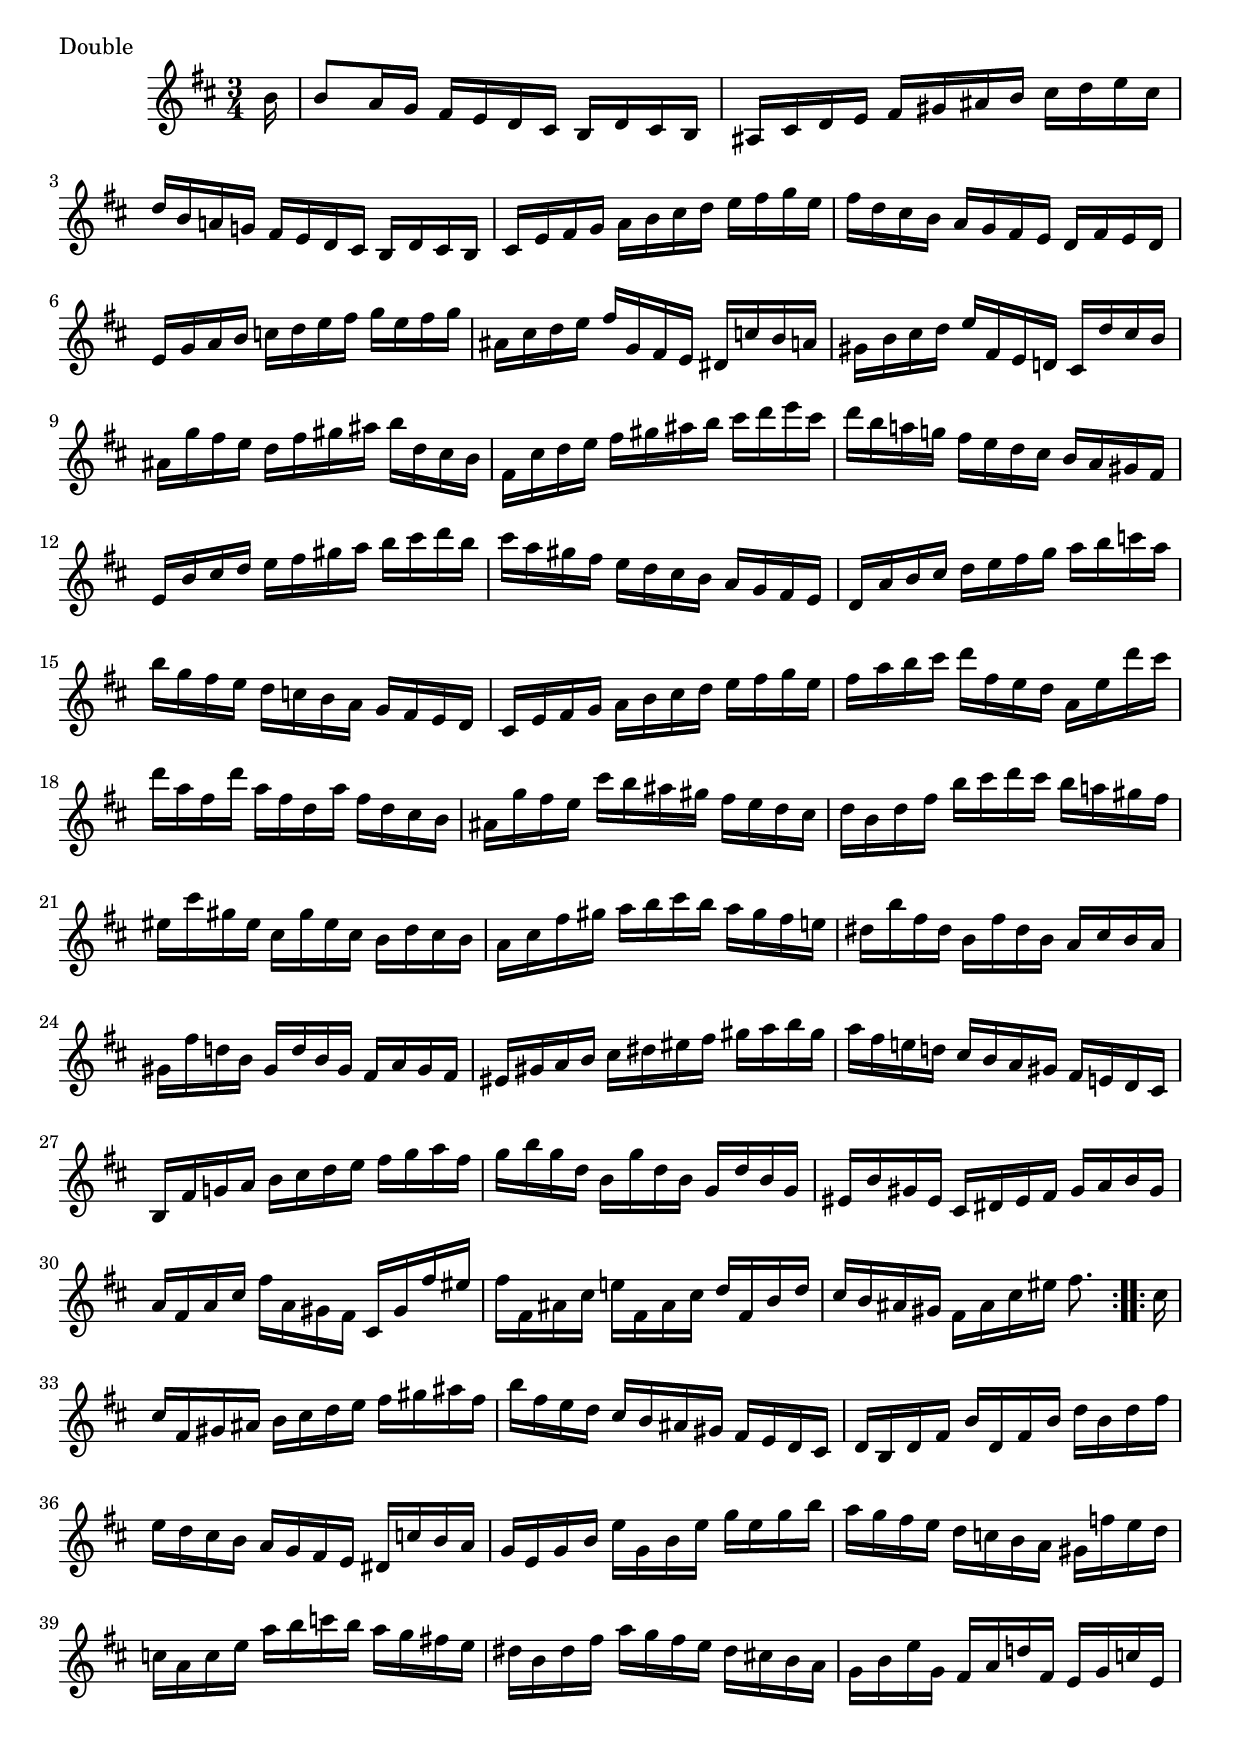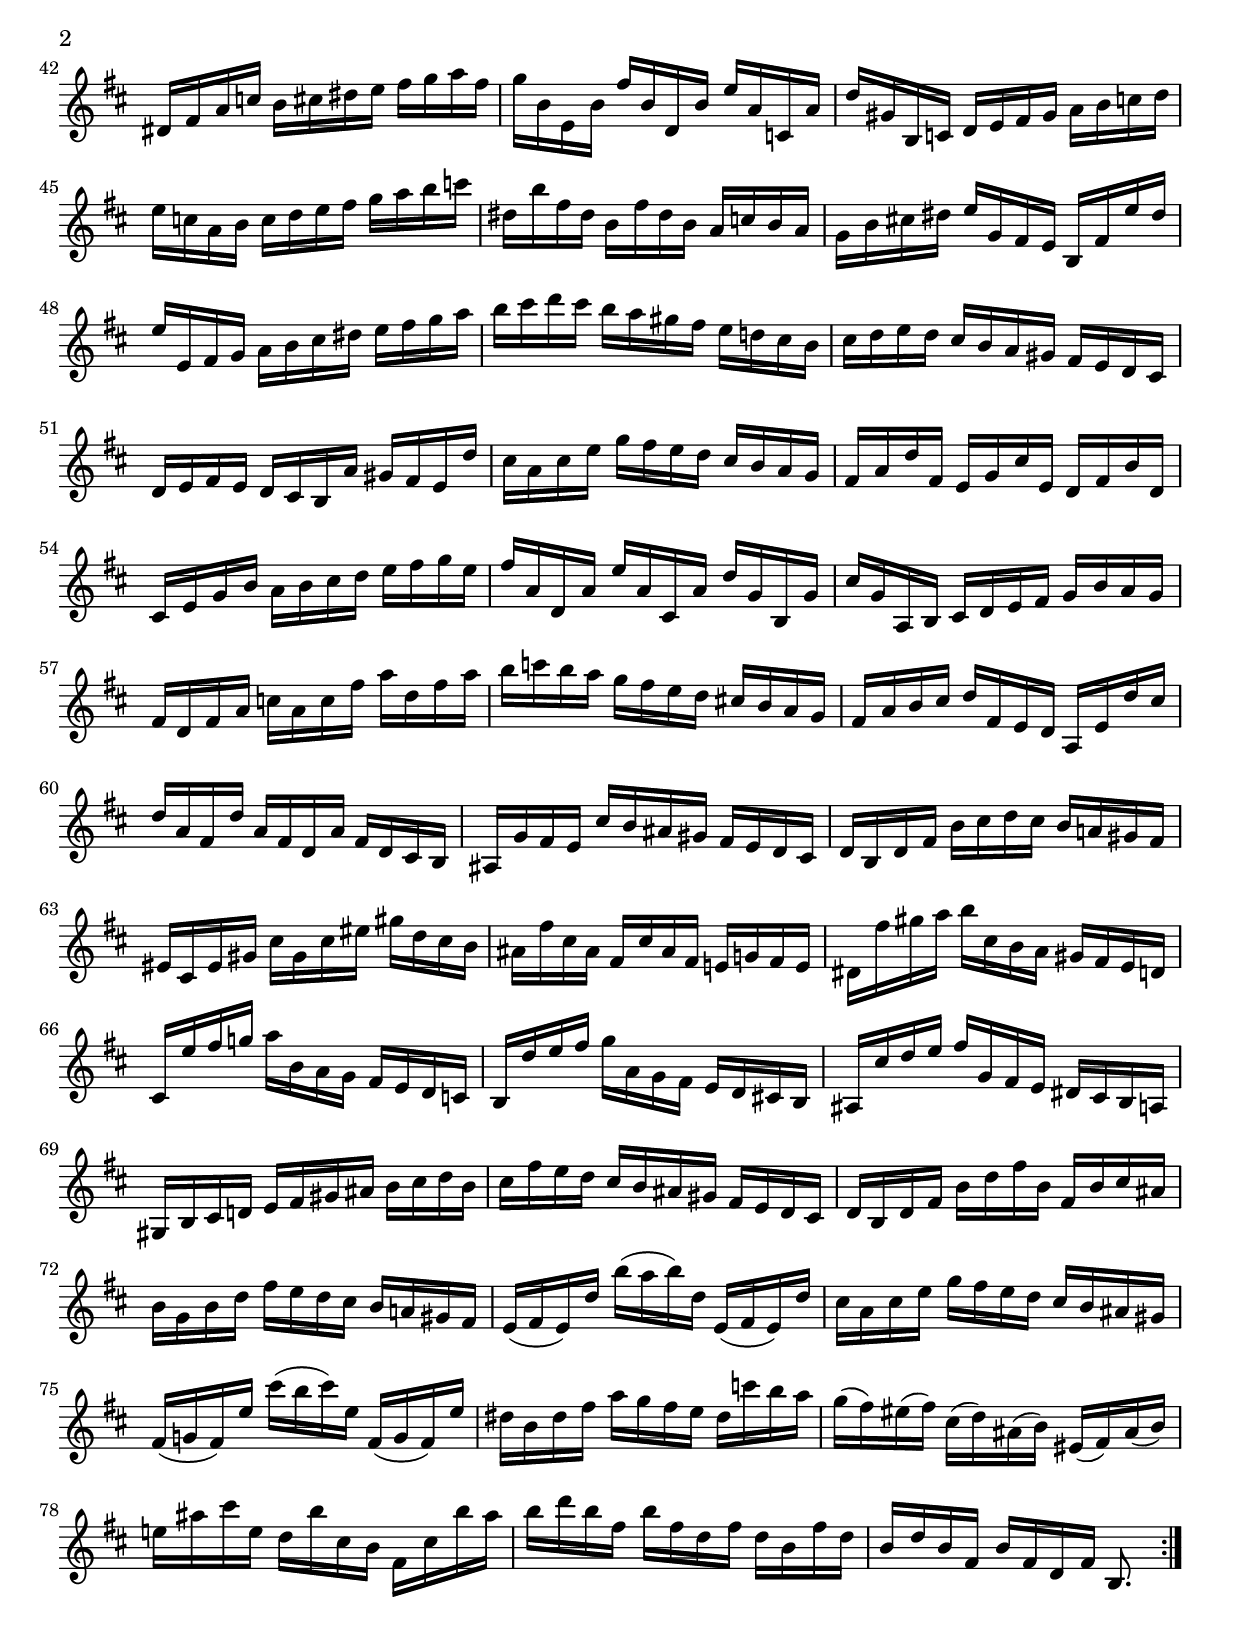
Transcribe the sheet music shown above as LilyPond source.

\version "1.4.0"

% Movement 4, Double

\version "1.4.0"

ivA = \notes { 
  b'16 |
  % 1
  b'8  a'16  g'16  fis'16  e'16  d'16  cis'16  b16  d'16  
  cis'16  b16  |
  % 2
  ais16  cis'16  d'16  e'16  fis'16  gis'16  ais'16  b'16  
  cis''16  d''16  e''16  cis''16  |
  % 3
  d''16  b'16  a'!16  g'!16  fis'16  e'16  d'16  cis'16  b16  
  d'16  cis'16  b16  |
  % 4
  cis'16  e'16  fis'16  g'16  a'16  b'16  cis''16  d''16  
  e''16  fis''16  g''16  e''16  |
  % 5
  fis''16  d''16  cis''16  b'16  a'16  g'16  fis'16  e'16  
  d'16  fis'16  e'16  d'16  |
  % 6
  e'16  g'16  a'16  b'16  c''16  d''16  e''16  fis''16  g''16 
   e''16  fis''16  g''16  |
  % 7
  ais'16  cis''16  d''16  e''16  fis''16  g'16  fis'16  e'16  
  dis'16  c''16  b'16  a'16  |
  % 8
  gis'16  b'16  cis''16  d''16  e''16  fis'16  e'16  d'!16  
  cis'16  d''16  cis''16  b'16  |
  % 9
  ais'16  g''16  fis''16  e''16  d''16  fis''16  gis''16  
  ais''16  b''16  d''16  cis''16  b'16  |
  % 10
  fis'16  cis''16  d''16  e''16  fis''16  gis''16  ais''16  
  b''16  cis'''16  d'''16  e'''16  cis'''16  |
  % 11
  d'''16  b''16  a''!16  g''!16  fis''16  e''16  d''16  cis''16 
   b'16  a'16  gis'16  fis'16  |
  % 12
  e'16  b'16  cis''16  d''16  e''16  fis''16  gis''16  a''16  
  b''16  cis'''16  d'''16  b''16  |
  % 13
  cis'''16  a''16  gis''16  fis''16  e''16  d''16  cis''16  
  b'16  a'16  g'16  fis'16  e'16  |
  % 14
  d'16  a'16  b'16  cis''16  d''16  e''16  fis''16  g''16  
  a''16  b''16  c'''16  a''16  |
  % 15
  b''16  g''16  fis''16  e''16  d''16  c''16  b'16  a'16  
  g'16  fis'16  e'16  d'16  |
  % 16
  cis'16  e'16  fis'16  g'16  a'16  b'16  cis''16  d''16  
  e''16  fis''16  g''16  e''16  |
  % 17
  fis''16  a''16  b''16  cis'''16  d'''16  fis''16  e''16  
  d''16  a'16  e''16  d'''16  cis'''16  |
  % 18
  d'''16  a''16  fis''16  d'''16  a''16  fis''16  d''16  
  a''16  fis''16  d''16  cis''16  b'16  |
  % 19
  ais'16  g''16  fis''16  e''16  cis'''16  b''16  ais''16  
  gis''16  fis''16  e''16  d''16  cis''16  |
  % 20
  d''16  b'16  d''16  fis''16  b''16  cis'''16  d'''16  
  cis'''16  b''16  a''!16  gis''16  fis''16  |
  % 21
  eis''16  cis'''16  gis''16  eis''16  cis''16  gis''16  eis''16  
  cis''16  b'16  d''16  cis''16  b'16  |
  % 22
  a'16  cis''16  fis''16  gis''16  a''16  b''16  cis'''16  
  b''16  a''16  gis''16  fis''16  e''!16  |
  % 23
  dis''16  b''16  fis''16  dis''16  b'16  fis''16  dis''16  
  b'16  a'16  cis''16  b'16  a'16  |
  % 24
  gis'16  fis''16  d''!16  b'16  gis'16  d''16  b'16  gis'16  
  fis'16  a'16  gis'16  fis'16  |
  % 25
  eis'16  gis'16  a'16  b'16  cis''16  dis''16  eis''16  fis''16  
  gis''16  a''16  b''16  gis''16  |
  % 26
  a''16  fis''16  e''!16  d''!16  cis''16  b'16  a'16  gis'16  
  fis'16  e'!16  d'16  cis'16  |
  % 27
  b16  fis'16  g'!16  a'16  b'16  cis''16  d''16  e''16  
  fis''16  g''16  a''16  fis''16  |
  % 28
  g''16  b''16  g''16  d''16  b'16  g''16  d''16  b'16  g'16  
  d''16  b'16  g'16  |
  % 29
  eis'16  b'16  gis'16  eis'16  cis'16  dis'16  eis'16  fis'16  
  gis'16  a'16  b'16  gis'16  |
  % 30
  a'16  fis'16  a'16  cis''16  fis''16  a'16  gis'16  fis'16  
  cis'16  gis'16  fis''16  eis''16  |
  % 31
  fis''16  fis'16  ais'16  cis''16  e''!16  fis'16  ais'16  
  cis''16  d''16  fis'16  b'16  d''16  |
  % 32
  cis''16  b'16  ais'16  gis'16  fis'16  ais'16  cis''16  
  eis''16  \property Voice.noAutoBeaming=##t fis''8.

  \property Voice.noAutoBeaming=##f cis''16  |
  % 33
  cis''16  fis'16  gis'16  ais'16  b'16  cis''16  d''16  
  e''16  fis''16  gis''16  ais''16  fis''16  |
  % 34
  b''16  fis''16  e''16  d''16  cis''16  b'16  ais'16  gis'16 
  fis'16  e'16  d'16  cis'16  |
  % 35
  d'16  b16  d'16  fis'16  b'16  d'16  fis'16  b'16  d''16  
  b'16  d''16  fis''16  |
  % 36
  e''16  d''16  cis''16  b'16  a'16  g'16  fis'16  e'16  
  dis'16  c''16  b'16  a'16  |
  % 37
  g'16  e'16  g'16  b'16  e''16  g'16  b'16  e''16  g''16  
  e''16  g''16  b''16  |
  % 38
  a''16  g''16  fis''16  e''16  d''16  c''16  b'16  a'16  
  gis'16  f''16  e''16  d''16  |
  % 39
  c''16  a'16  c''16  e''16  a''16  b''16  c'''16  b''16  
  a''16  g''16  fis''!16  e''16  |
  % 40
  dis''16  b'16  dis''16  fis''16  a''16  g''16  fis''16  
  e''16  dis''16  cis''!16  b'16  a'16  |
  % 41
  g'16  b'16  e''16  g'16  fis'16  a'16  d''!16  fis'16  e'16  
  g'16  c''16  e'16  |
  % 42
  dis'16  fis'16  a'16  c''16  b'16  cis''16  dis''16  e''16  
  fis''16  g''16  a''16  fis''16  |
  % 43
  g''16  b'16  e'16  b'16  fis''16  b'16  d'16  b'16  e''16  
  a'16  c'16  a'16  |
  % 44
  d''16  gis'16  b16  c'16  d'16  e'16  fis'16  gis'16  a'16  
  b'16  c''16  d''16  |
  % 45
  e''16  c''16  a'16  b'16  c''16  d''16  e''16  fis''16  
  g''16  a''16  b''16  c'''16  |
  % 46
  dis''16  b''16  fis''16  dis''16  b'16  fis''16  dis''16  
  b'16  a'16  c''16  b'16  a'16  |
  % 47
  g'16  b'16  cis''!16  dis''16  e''16  g'16  fis'16  e'16  
  b16  fis'16  e''16  dis''16  |
  % 48
  e''16  e'16  fis'16  g'16  a'16  b'16  cis''16  dis''16  
  e''16  fis''16  g''16  a''16  |
  % 49
  b''16  cis'''16  d'''16  cis'''16  b''16  a''16  gis''16  
  fis''16  e''16  d''!16  cis''16  b'16  |
  % 50
  cis''16  d''16  e''16  d''16  cis''16  b'16  a'16  gis'16  
  fis'16  e'16  d'16  cis'16  |
  % 51
  d'16  e'16  fis'16  e'16  d'16  cis'16  b16  a'16  gis'16  
  fis'16  e'16  d''16  |
  % 52
  cis''16  a'16  cis''16  e''16  g''16  fis''16  e''16  d''16 
  cis''16  b'16  a'16  g'16  |
  % 53
  fis'16  a'16  d''16  fis'16  e'16  g'16  cis''16  e'16  
  d'16  fis'16  b'16  d'16  |
  % 54
  cis'16  e'16  g'16  b'16  a'16  b'16  cis''16  d''16  e''16 
  fis''16  g''16  e''16  |
  % 55
  fis''16  a'16  d'16  a'16  e''16  a'16  cis'16  a'16  d''16 
  g'16  b16  g'16  |
  % 56
  cis''16  g'16  a16  b16  cis'16  d'16  e'16  fis'16  g'16  
  b'16  a'16  g'16  |
  % 57
  fis'16  d'16  fis'16  a'16  c''16  a'16  c''16  fis''16  
  a''16  d''16  fis''16  a''16  |
  % 58
  b''16  c'''16  b''16  a''16  g''16  fis''16  e''16  d''16  
  cis''!16  b'16  a'16  g'16  |
  % 59
  fis'16  a'16  b'16  cis''16  d''16  fis'16  e'16  d'16  a16 
  e'16  d''16  cis''16  |
  % 60
  d''16  a'16  fis'16  d''16  a'16  fis'16  d'16  a'16  
  fis'16  d'16  cis'16  b16  |
  % 61
  ais16  g'16  fis'16  e'16  cis''16  b'16  ais'16  gis'16  
  fis'16  e'16  d'16  cis'16  |
  % 62
  d'16  b16  d'16  fis'16  b'16  cis''16  d''16  cis''16  
  b'16  a'!16  gis'16  fis'16  |
  % 63
  eis'16  cis'16  eis'16  gis'16  cis''16  gis'16  cis''16  eis''16 
  gis''16  d''16  cis''16  b'16  |
  % 64
  ais'16  fis''16  cis''16  ais'16  fis'16  cis''16  ais'16  
  fis'16  e'!16  g'!16  fis'16  e'16  |
  % 65
  dis'16  fis''16  gis''16  a''16  b''16  cis''16  b'16  a'16 
  gis'16  fis'16  e'16  d'16  |
  % 66
  cis'16  e''16  fis''16  g''!16  a''16  b'16  a'16  g'16  
  fis'16  e'16  d'16  c'16  |
  % 67
  b16  d''16  e''16  fis''16  g''16  a'16  g'16  fis'16  e'16 
  d'16  cis'!16  b16  |
  % 68
  ais16  cis''16  d''16  e''16  fis''16  g'16  fis'16  e'16  
  dis'16  cis'16  b16  a16  |
  % 69
  gis16  b16  cis'16  d'!16  e'16  fis'16  gis'16  ais'16  
  b'16  cis''16  d''16  b'16  |
  % 70
  cis''16  fis''16  e''16  d''16  cis''16  b'16  ais'16  
  gis'16  fis'16  e'16  d'16  cis'16  |
  % 71
  d'16  b16  d'16  fis'16  b'16  d''16  fis''16  b'16  fis'16 
  b'16  cis''16  ais'16  |
  % 72
  b'16  g'16  b'16  d''16  fis''16  e''16  d''16  cis''16  
  b'16  a'!16  gis'16  fis'16  |
  % 73
  e'16(  fis'16  )e'16  d''16  b''16(  a''16  )b''16  d''16
  e'16(  fis'16  )e'16  d''16  |
  % 74
  cis''16  a'16  cis''16  e''16  g''16  fis''16  e''16  d''16 
  cis''16  b'16  ais'16  gis'16  |
  % 75
  fis'16(  g'!16 )fis'16  e''16  cis'''16(  b''16  )cis'''16  e''16
  fis'16(  g'16  )fis'16  e''16  |
  % 76
  dis''16  b'16  dis''16  fis''16  a''16  g''16  fis''16  
  e''16  dis''16  c'''16  b''16  a''16  |
  % 77
  g''16(  )fis''16  eis''16(  )fis''16  cis''16(  )d''16  ais'16(  
  )b'16  eis'16(  )fis'16  ais'16(  )b'16  |
  % 78
  e''!16  ais''16  cis'''16  e''16  d''16  b''16  cis''16  
  b'16  fis'16  cis''16  b''16  ais''16  |
  % 79
  b''16  d'''16  b''16  fis''16  b''16  fis''16  d''16  
  fis''16  d''16  b'16  fis''16  d''16  |
  % 80
  b'16  d''16  b'16  fis'16  b'16  fis'16  d'16  fis'16  
  b8.
} 

ivStaff = \context Staff <
  \context Voice=A \ivA
>


ivViolinGlobal =  \notes {
  \clef "treble"
  \key d\major
  \time 3/4
  \repeat "volta" 2 {
    \partial 16
    s16 | s2.*31 | s16*11
  }

  \repeat "volta" 2 {
    s16 | s2.*47 | s16*11
  }
}

ivViolinScripts =  \notes{
}

ivViolinStaff =  \context Staff <
  \ivStaff
  \ivViolinGlobal
  \ivViolinScripts
>

\score {
  \ivViolinStaff
  \paper { }
  \midi { \tempo 4 = 109 }
  \header {
    piece = "Double"
    opus = ""
  }
}

